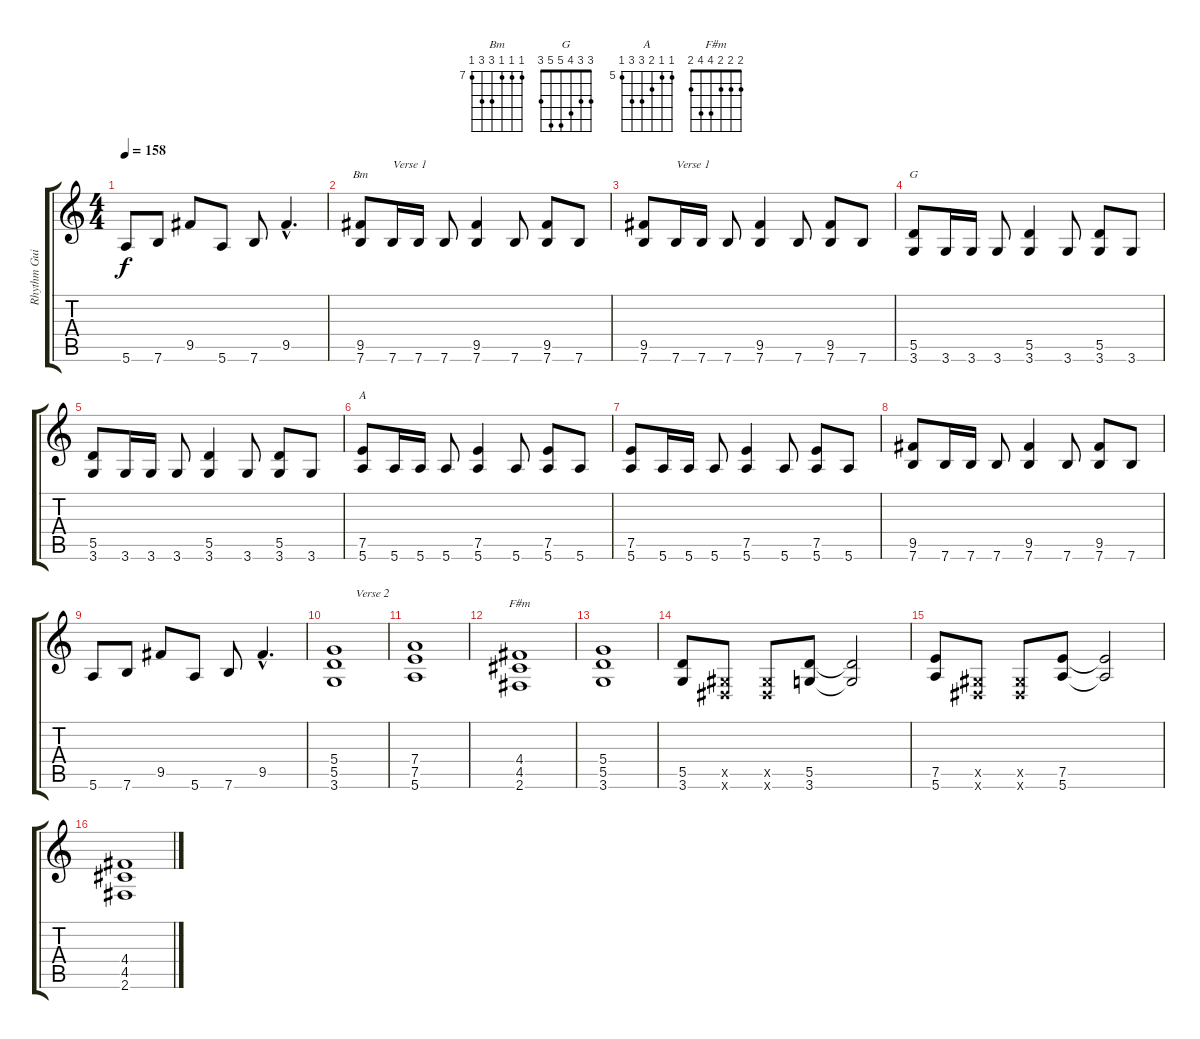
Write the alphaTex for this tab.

\track ("Rhythm Guitar" "Rhythm Gui") {instrument overdrivenguitar}
\staff {score tabs}
\tuning (E4 B3 G3 D3 A2 E2) {hide}
\chord ("Bm" 7 7 7 9 9 7) {firstfret 7}
\chord ("G" 3 3 4 5 5 3)
\chord ("A" 5 5 6 7 7 5) {firstfret 5}
\chord ("F#m" 2 2 2 4 4 2)
\ts (4 4)
\tempo 158
\clef g2
\ks c
5.6.8{dy f} 7.6.8 9.5.8 5.6.8 7.6.8 9.5{hac}.4{d} |
(9.5 7.6).8{ch "Bm"} 7.6.16{txt "Verse 1"} 7.6.16 7.6.8 (9.5 7.6).4 7.6.8 (9.5 7.6).8 7.6.8 |
(9.5 7.6).8 7.6.16{txt "Verse 1"} 7.6.16 7.6.8 (9.5 7.6).4 7.6.8 (9.5 7.6).8 7.6.8 |
(5.5 3.6).8{ch "G"} 3.6.16 3.6.16 3.6.8 (5.5 3.6).4 3.6.8 (5.5 3.6).8 3.6.8 |
(5.5 3.6).8 3.6.16 3.6.16 3.6.8 (5.5 3.6).4 3.6.8 (5.5 3.6).8 3.6.8 |
(7.5 5.6).8{ch "A"} 5.6.16 5.6.16 5.6.8 (7.5 5.6).4 5.6.8 (7.5 5.6).8 5.6.8 |
(7.5 5.6).8 5.6.16 5.6.16 5.6.8 (7.5 5.6).4 5.6.8 (7.5 5.6).8 5.6.8 |
(9.5 7.6).8 7.6.16 7.6.16 7.6.8 (9.5 7.6).4 7.6.8 (9.5 7.6).8 7.6.8 |
5.6.8 7.6.8 9.5.8 5.6.8 7.6.8 9.5{hac}.4{d} |
(5.4 5.5 3.6).1{txt "       Verse 2"} |
(7.4 7.5 5.6).1 |
(4.4 4.5 2.6).1{ch "F#m"} |
(5.4 5.5 3.6).1 |
(5.5 3.6).8 (-1.5{x} -1.6{x}).8 (-1.5{x} -1.6{x}).8 (5.5 3.6).8 (5.5{t} 3.6{t}).2 |
(7.5 5.6).8 (-1.5{x} -1.6{x}).8 (-1.5{x} -1.6{x}).8 (7.5 5.6).8 (7.5{t} 5.6{t}).2 |
(4.4 4.5 2.6).1
